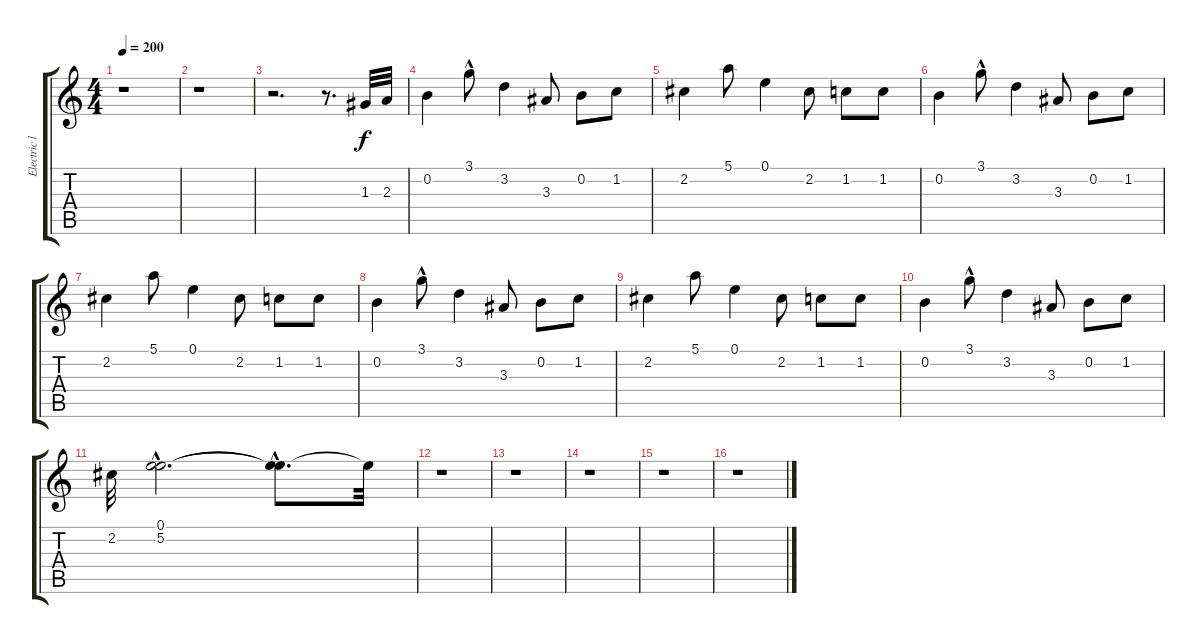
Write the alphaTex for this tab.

\track ("Electric lead" "Electric l") {instrument electricguitarclean}
\staff {score tabs}
\tuning (E4 B3 G3 D3 A2 E2) {hide}
\ts (4 4)
\tempo 200
\clef g2
\ks c
r.1{dy f} |
r.1 |
r.2{d} r.8{d} 1.3.32 2.3.32 |
0.2.4 3.1{hac}.8 3.2.4 3.3.8 0.2.8 1.2.8 |
2.2.4 5.1.8 0.1.4 2.2.8 1.2.8 1.2.8 |
0.2.4 3.1{hac}.8 3.2.4 3.3.8 0.2.8 1.2.8 |
2.2.4 5.1.8 0.1.4 2.2.8 1.2.8 1.2.8 |
0.2.4 3.1{hac}.8 3.2.4 3.3.8 0.2.8 1.2.8 |
2.2.4 5.1.8 0.1.4 2.2.8 1.2.8 1.2.8 |
0.2.4 3.1{hac}.8 3.2.4 3.3.8 0.2.8 1.2.8 |
2.2.32 (0.1{hac} 5.2{hac}).2{d} (0.1{hac t} 5.2{hac t}).8{d} 0.1{t}.32 |
r.1 |
r.1 |
r.1 |
r.1 |
r.1
